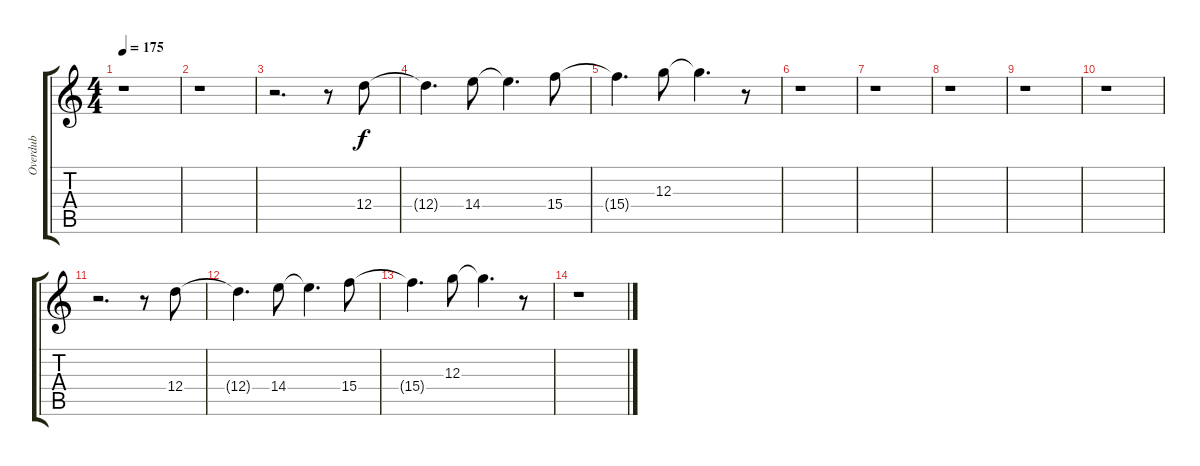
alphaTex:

\track ("Overdub" "Overdub") {instrument overdrivenguitar}
\staff {score tabs}
\tuning (E4 B3 G3 D3 A2 E2) {hide}
\ts (4 4)
\tempo 175
\clef g2
\ks c
r.1{dy f} |
r.1 |
r.2{d} r.8 12.4.8 |
12.4{t}.4{d} 14.4.8 14.4{t}.4{d} 15.4.8 |
15.4{t}.4{d} 12.3.8 12.3{t}.4{d} r.8 |
r.1 |
r.1 |
r.1 |
r.1 |
r.1 |
r.2{d} r.8 12.4.8 |
12.4{t}.4{d} 14.4.8 14.4{t}.4{d} 15.4.8 |
15.4{t}.4{d} 12.3.8 12.3{t}.4{d} r.8 |
r.1
